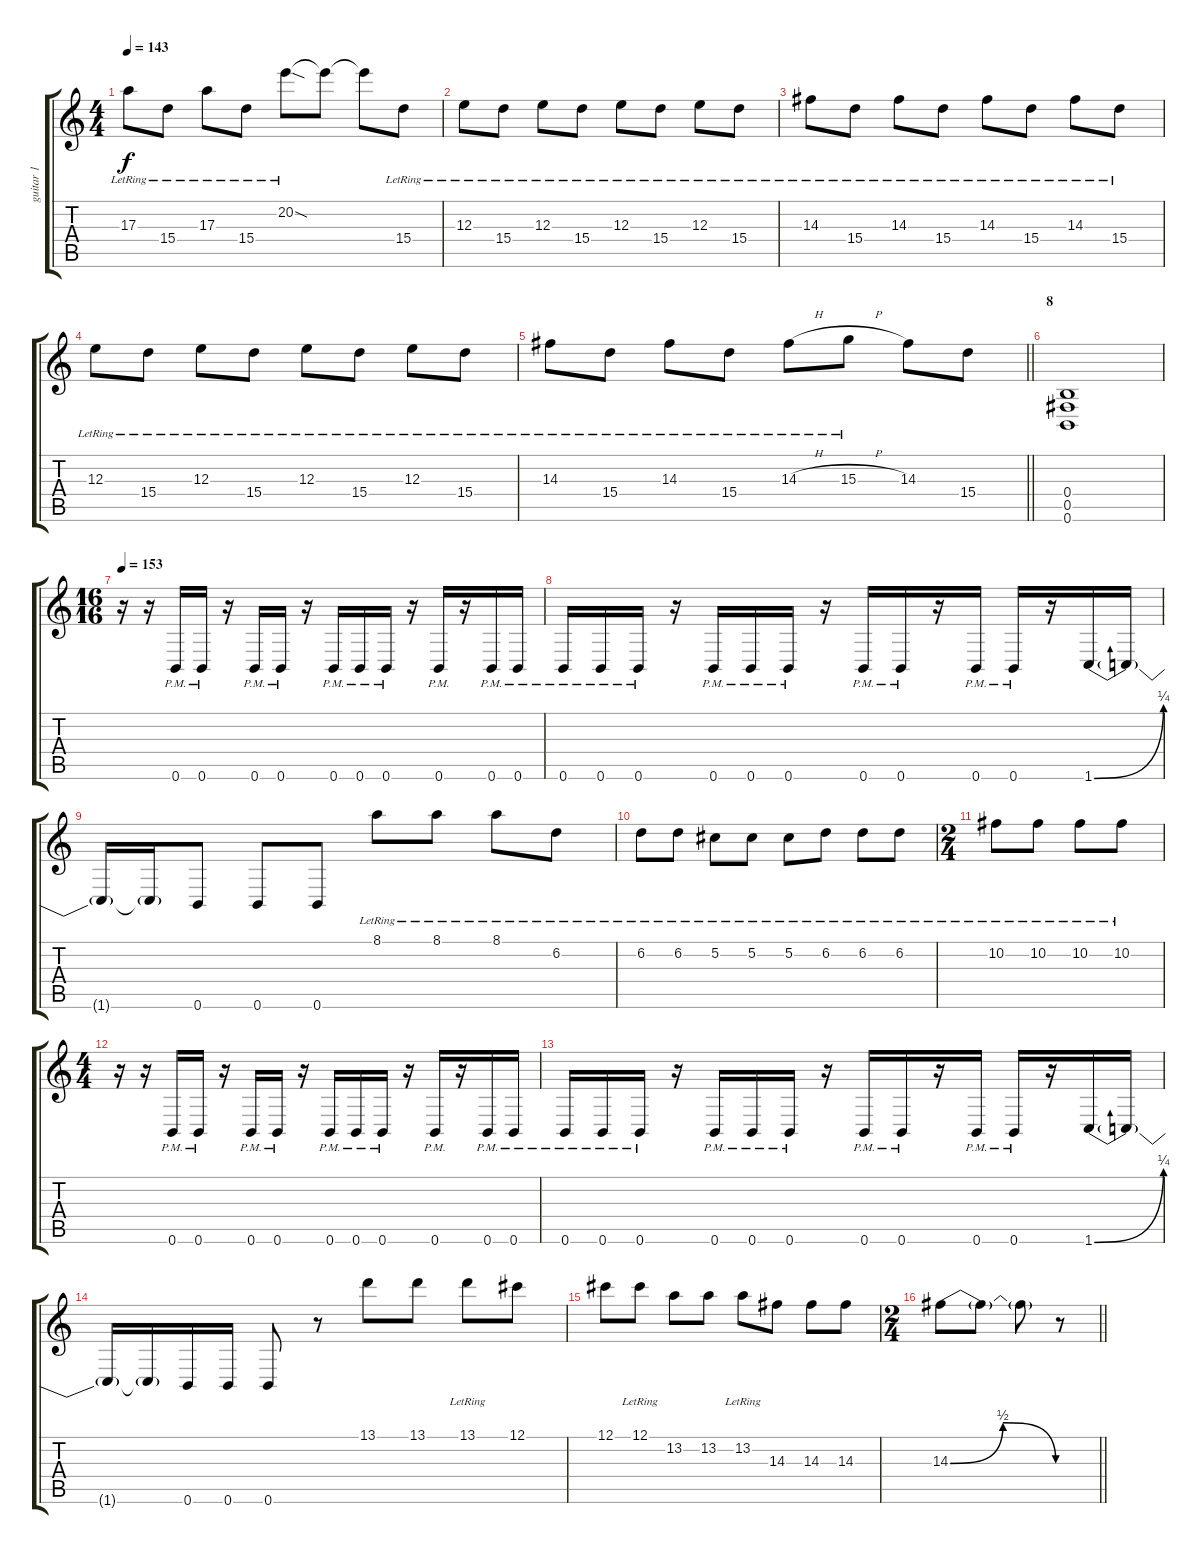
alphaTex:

\track ("guitar 1" "guitar 1") {instrument distortionguitar}
\staff {score tabs}
\tuning (Db4 Ab3 E3 B2 Gb2 B1) {hide}
\ts (4 4)
\tempo 143
\clef g2
\ks c
17.3{lr}.8{dy f} 15.4{lr}.8 17.3{lr}.8 15.4{lr}.8 20.2{sod lr}.8 20.2{t}.8 20.2{t}.8 15.4{lr}.8 |
12.3{lr}.8 15.4{lr}.8 12.3{lr}.8 15.4{lr}.8 12.3{lr}.8 15.4{lr}.8 12.3{lr}.8 15.4{lr}.8 |
14.3{lr}.8 15.4{lr}.8 14.3{lr}.8 15.4{lr}.8 14.3{lr}.8 15.4{lr}.8 14.3{lr}.8 15.4{lr}.8 |
12.3{lr}.8 15.4{lr}.8 12.3{lr}.8 15.4{lr}.8 12.3{lr}.8 15.4{lr}.8 12.3{lr}.8 15.4{lr}.8 |
\barLineRight lightlight
14.3{lr}.8 15.4{lr}.8 14.3{lr}.8 15.4{lr}.8 14.3{h lr}.8 15.3{h lr}.8 14.3.8 15.4.8 |
\section ("" "8")
(0.4 0.5 0.6).1 |
\ts (16 16)
\tempo 153
r.16 r.16 0.6{pm}.16 0.6{pm}.16 r.16 0.6{pm}.16 0.6{pm}.16 r.16 0.6{pm}.16 0.6{pm}.16 0.6{pm}.16 r.16 0.6{pm}.16 r.16 0.6{pm}.16 0.6{pm}.16 |
0.6{pm}.16 0.6{pm}.16 0.6{pm}.16 r.16 0.6{pm}.16 0.6{pm}.16 0.6{pm}.16 r.16 0.6{pm}.16 0.6{pm}.16 r.16 0.6{pm}.16 0.6{pm}.16 r.16 1.6{be (bend 0 0 60 1)}.16 1.6{t}.16 |
1.6{t}.16 1.6{t}.16 0.6.8 0.6.8 0.6.8 8.1{lr}.8 8.1{lr}.8 8.1{lr}.8 6.2{lr}.8 |
6.2{lr}.8 6.2{lr}.8 5.2{lr}.8 5.2{lr}.8 5.2{lr}.8 6.2{lr}.8 6.2{lr}.8 6.2{lr}.8 |
\ts (2 4)
10.2{lr}.8 10.2{lr}.8 10.2{lr}.8 10.2{lr}.8 |
\ts (4 4)
r.16 r.16 0.6{pm}.16 0.6{pm}.16 r.16 0.6{pm}.16 0.6{pm}.16 r.16 0.6{pm}.16 0.6{pm}.16 0.6{pm}.16 r.16 0.6{pm}.16 r.16 0.6{pm}.16 0.6{pm}.16 |
0.6{pm}.16 0.6{pm}.16 0.6{pm}.16 r.16 0.6{pm}.16 0.6{pm}.16 0.6{pm}.16 r.16 0.6{pm}.16 0.6{pm}.16 r.16 0.6{pm}.16 0.6{pm}.16 r.16 1.6{be (bend 0 0 60 1)}.16 1.6{t}.16 |
1.6{t}.16 1.6{t}.16 0.6.16 0.6.16 0.6.8 r.8 13.1.8 13.1.8 13.1{lr}.8 12.1.8 |
12.1.8 12.1{lr}.8 13.2.8 13.2.8 13.2{lr}.8 14.3.8 14.3.8 14.3.8 |
\ts (2 4)
\barLineRight lightlight
14.3{be (bendrelease 0 0 30 2 30 2 60 0)}.8 14.3{t}.8 14.3{t}.8 r.8
